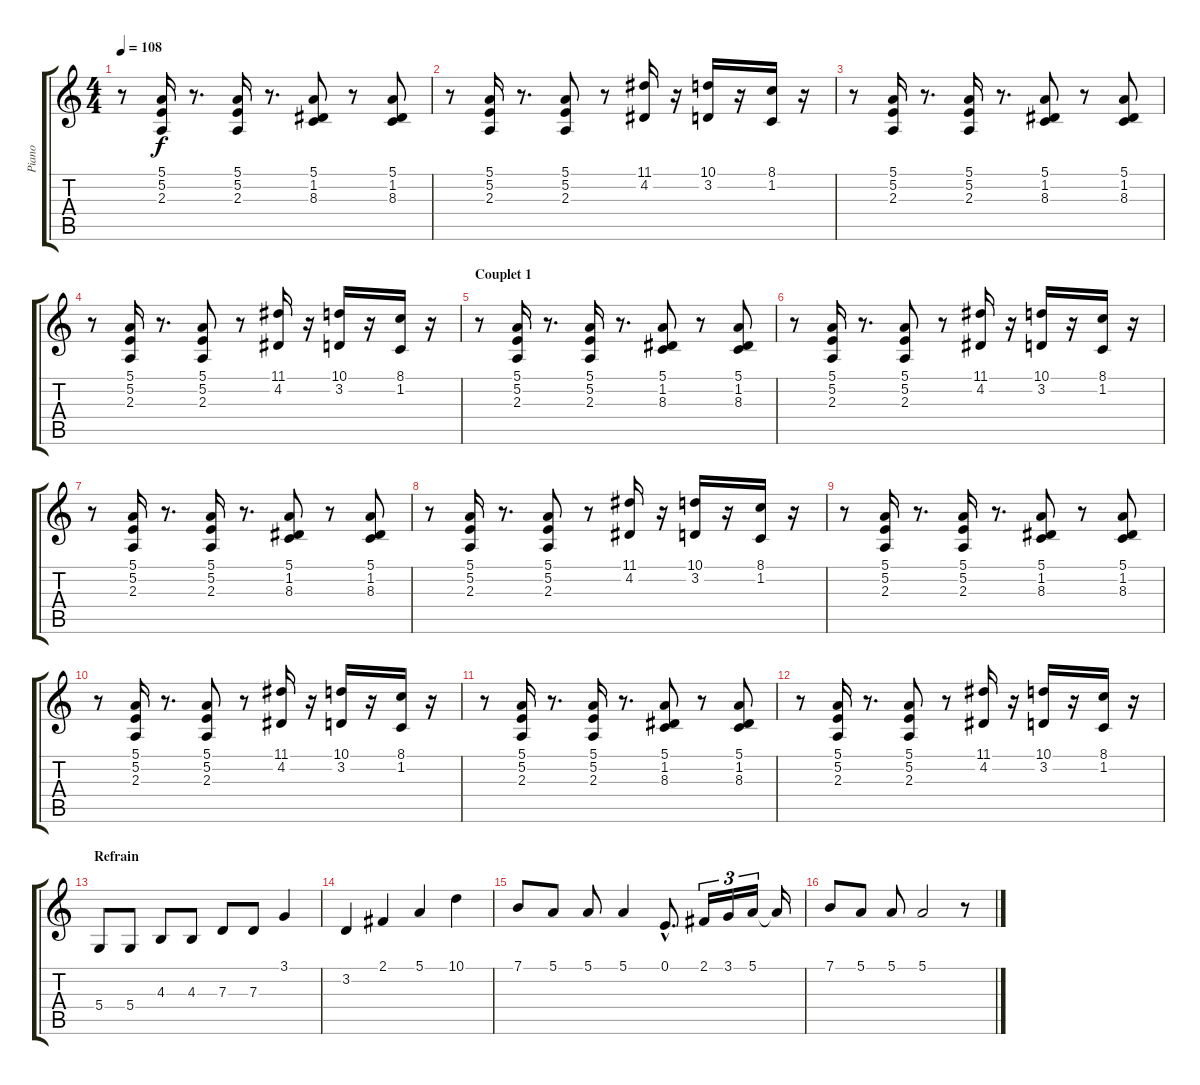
\track ("Piano" "Piano") {instrument acousticgrandpiano}
\staff {score tabs}
\tuning (E4 B3 G3 D3 A2 E2) {hide}
\ts (4 4)
\tempo 108
\clef g2
\ks c
r.8{dy f instrument acousticgrandpiano} (5.1 5.2 2.3).16 r.8{d} (5.1 5.2 2.3).16 r.8{d} (5.1 1.2 8.3).8 r.8 (5.1 1.2 8.3).8 |
r.8 (5.1 5.2 2.3).16 r.8{d} (5.1 5.2 2.3).8 r.8 (11.1 4.2).16 r.16 (10.1 3.2).16 r.16 (8.1 1.2).16 r.16 |
r.8 (5.1 5.2 2.3).16 r.8{d} (5.1 5.2 2.3).16 r.8{d} (5.1 1.2 8.3).8 r.8 (5.1 1.2 8.3).8 |
r.8 (5.1 5.2 2.3).16 r.8{d} (5.1 5.2 2.3).8 r.8 (11.1 4.2).16 r.16 (10.1 3.2).16 r.16 (8.1 1.2).16 r.16 |
\section ("" "Couplet 1")
r.8 (5.1 5.2 2.3).16 r.8{d} (5.1 5.2 2.3).16 r.8{d} (5.1 1.2 8.3).8 r.8 (5.1 1.2 8.3).8 |
r.8 (5.1 5.2 2.3).16 r.8{d} (5.1 5.2 2.3).8 r.8 (11.1 4.2).16 r.16 (10.1 3.2).16 r.16 (8.1 1.2).16 r.16 |
r.8 (5.1 5.2 2.3).16 r.8{d} (5.1 5.2 2.3).16 r.8{d} (5.1 1.2 8.3).8 r.8 (5.1 1.2 8.3).8 |
r.8 (5.1 5.2 2.3).16 r.8{d} (5.1 5.2 2.3).8 r.8 (11.1 4.2).16 r.16 (10.1 3.2).16 r.16 (8.1 1.2).16 r.16 |
r.8 (5.1 5.2 2.3).16 r.8{d} (5.1 5.2 2.3).16 r.8{d} (5.1 1.2 8.3).8 r.8 (5.1 1.2 8.3).8 |
r.8 (5.1 5.2 2.3).16 r.8{d} (5.1 5.2 2.3).8 r.8 (11.1 4.2).16 r.16 (10.1 3.2).16 r.16 (8.1 1.2).16 r.16 |
r.8 (5.1 5.2 2.3).16 r.8{d} (5.1 5.2 2.3).16 r.8{d} (5.1 1.2 8.3).8 r.8 (5.1 1.2 8.3).8 |
r.8 (5.1 5.2 2.3).16 r.8{d} (5.1 5.2 2.3).8 r.8 (11.1 4.2).16 r.16 (10.1 3.2).16 r.16 (8.1 1.2).16 r.16 |
\section ("" "Refrain")
5.4.8 5.4.8 4.3.8 4.3.8 7.3.8 7.3.8 3.1.4 |
3.2.4 2.1.4 5.1.4 10.1.4 |
7.1.8 5.1.8 5.1.8 5.1.4 0.1{hac}.8{d} 2.1.16{tu (3 2)} 3.1.16{tu (3 2)} 5.1.16{tu (3 2)} 5.1{t}.16 |
7.1.8 5.1.8 5.1.8 5.1.2 r.8
